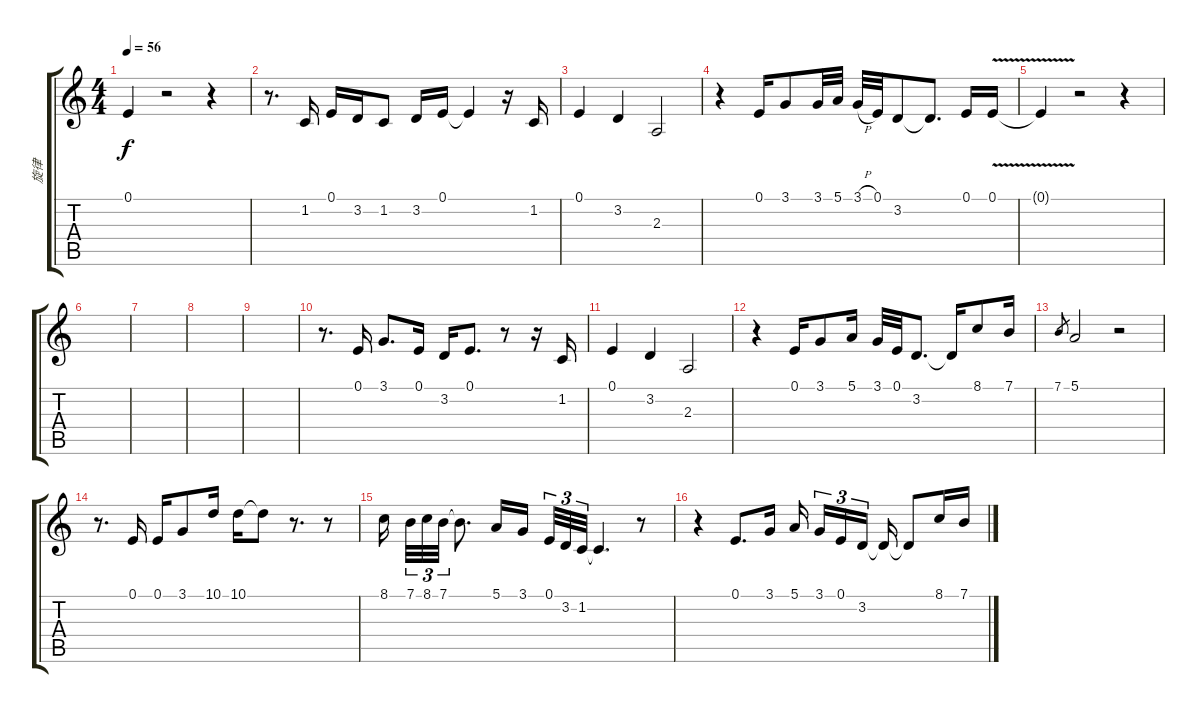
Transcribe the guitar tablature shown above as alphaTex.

\track ("旋律" "旋律") {instrument harmonica}
\staff {score tabs}
\tuning (E4 B3 G3 D3 A2 E2) {hide}
\ts (4 4)
\tempo 56
\clef g2
\ks c
0.1{t}.4{dy f} r.2 r.4 |
r.8{d} 1.2.16 0.1.16 3.2.16 1.2.8 3.2.16 0.1.16 0.1{t}.4 r.16 1.2.16 |
0.1.4 3.2.4 2.3.2 |
r.4 0.1.16 3.1.8 3.1.32 5.1.32 3.1{h}.32 0.1.32 3.2.8 3.2{t}.8{d} 0.1.16 0.1{v}.16 |
0.1{t}.4 r.2 r.4 |
|
|
|
|
r.8{d} 0.1.16 3.1.8{d} 0.1.16 3.2.16 0.1.8{d} r.8 r.16 1.2.16 |
0.1.4 3.2.4 2.3.2 |
r.4 0.1.16 3.1.8 5.1.16 3.1.32 0.1.32 3.2.8{d} 3.2{t}.16 8.1.8 7.1.16 |
7.1.8{gr} 5.1.2 r.2 |
r.8{d} 0.1.16 0.1.16 3.1.8 10.1.16 10.1.16 10.1{t}.8 r.8{d} r.8 |
8.1.16{beam splitsecondary} 7.1.32{tu (3 2)} 8.1.32{tu (3 2)} 7.1.32{tu (3 2)} 7.1{t}.8{d} 5.1.16 3.1.16{beam splitsecondary} 0.1.32{tu (3 2)} 3.2.32{tu (3 2)} 1.2.32{tu (3 2)} 1.2{t}.4{d} r.8 |
r.4 0.1.8{d} 3.1.16 5.1.16{beam splitsecondary} 3.1.16{tu (3 2)} 0.1.16{tu (3 2)} 3.2.16{tu (3 2) beam splitsecondary} 3.2{t}.16 3.2{t}.8 8.1.16 7.1.16
